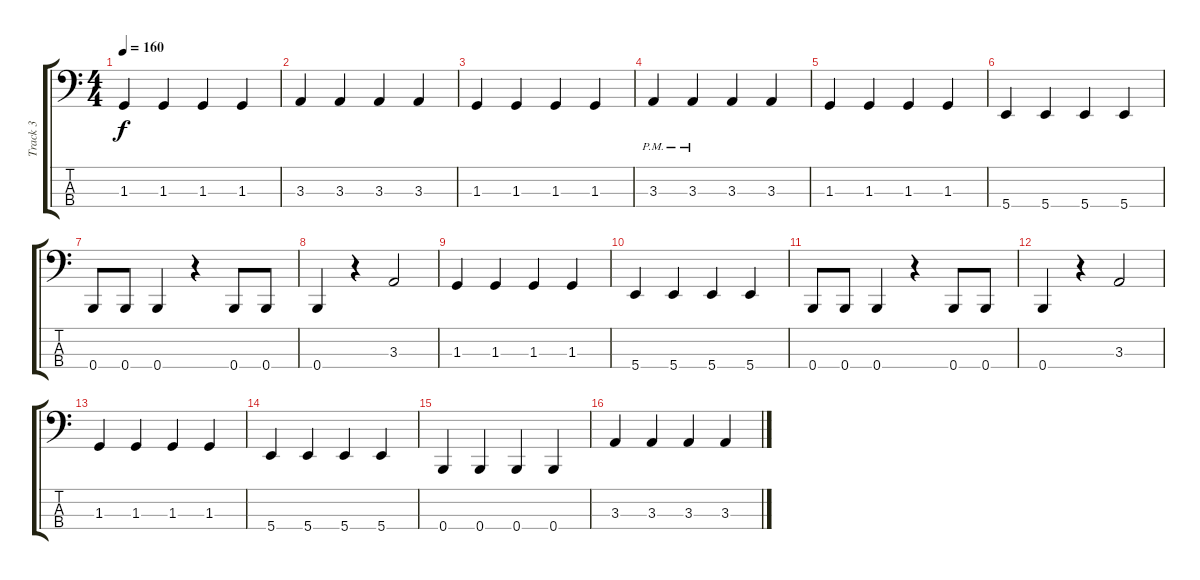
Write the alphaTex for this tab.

\track ("Track 3" "Track 3") {instrument electricbassfinger}
\staff {score tabs}
\tuning (E2 B1 Gb1 B0) {hide}
\ts (4 4)
\tempo 160
\clef f4
\ks c
1.3.4{dy f} 1.3.4 1.3.4 1.3.4 |
3.3.4 3.3.4 3.3.4 3.3.4 |
1.3.4 1.3.4 1.3.4 1.3.4 |
3.3{pm}.4 3.3{pm}.4 3.3.4 3.3.4 |
1.3.4 1.3.4 1.3.4 1.3.4 |
5.4.4 5.4.4 5.4.4 5.4.4 |
0.4.8 0.4.8 0.4.4 r.4 0.4.8 0.4.8 |
0.4.4 r.4 3.3.2 |
1.3.4 1.3.4 1.3.4 1.3.4 |
5.4.4 5.4.4 5.4.4 5.4.4 |
0.4.8 0.4.8 0.4.4 r.4 0.4.8 0.4.8 |
0.4.4 r.4 3.3.2 |
1.3.4 1.3.4 1.3.4 1.3.4 |
5.4.4 5.4.4 5.4.4 5.4.4 |
0.4.4 0.4.4 0.4.4 0.4.4 |
3.3.4 3.3.4 3.3.4 3.3.4
